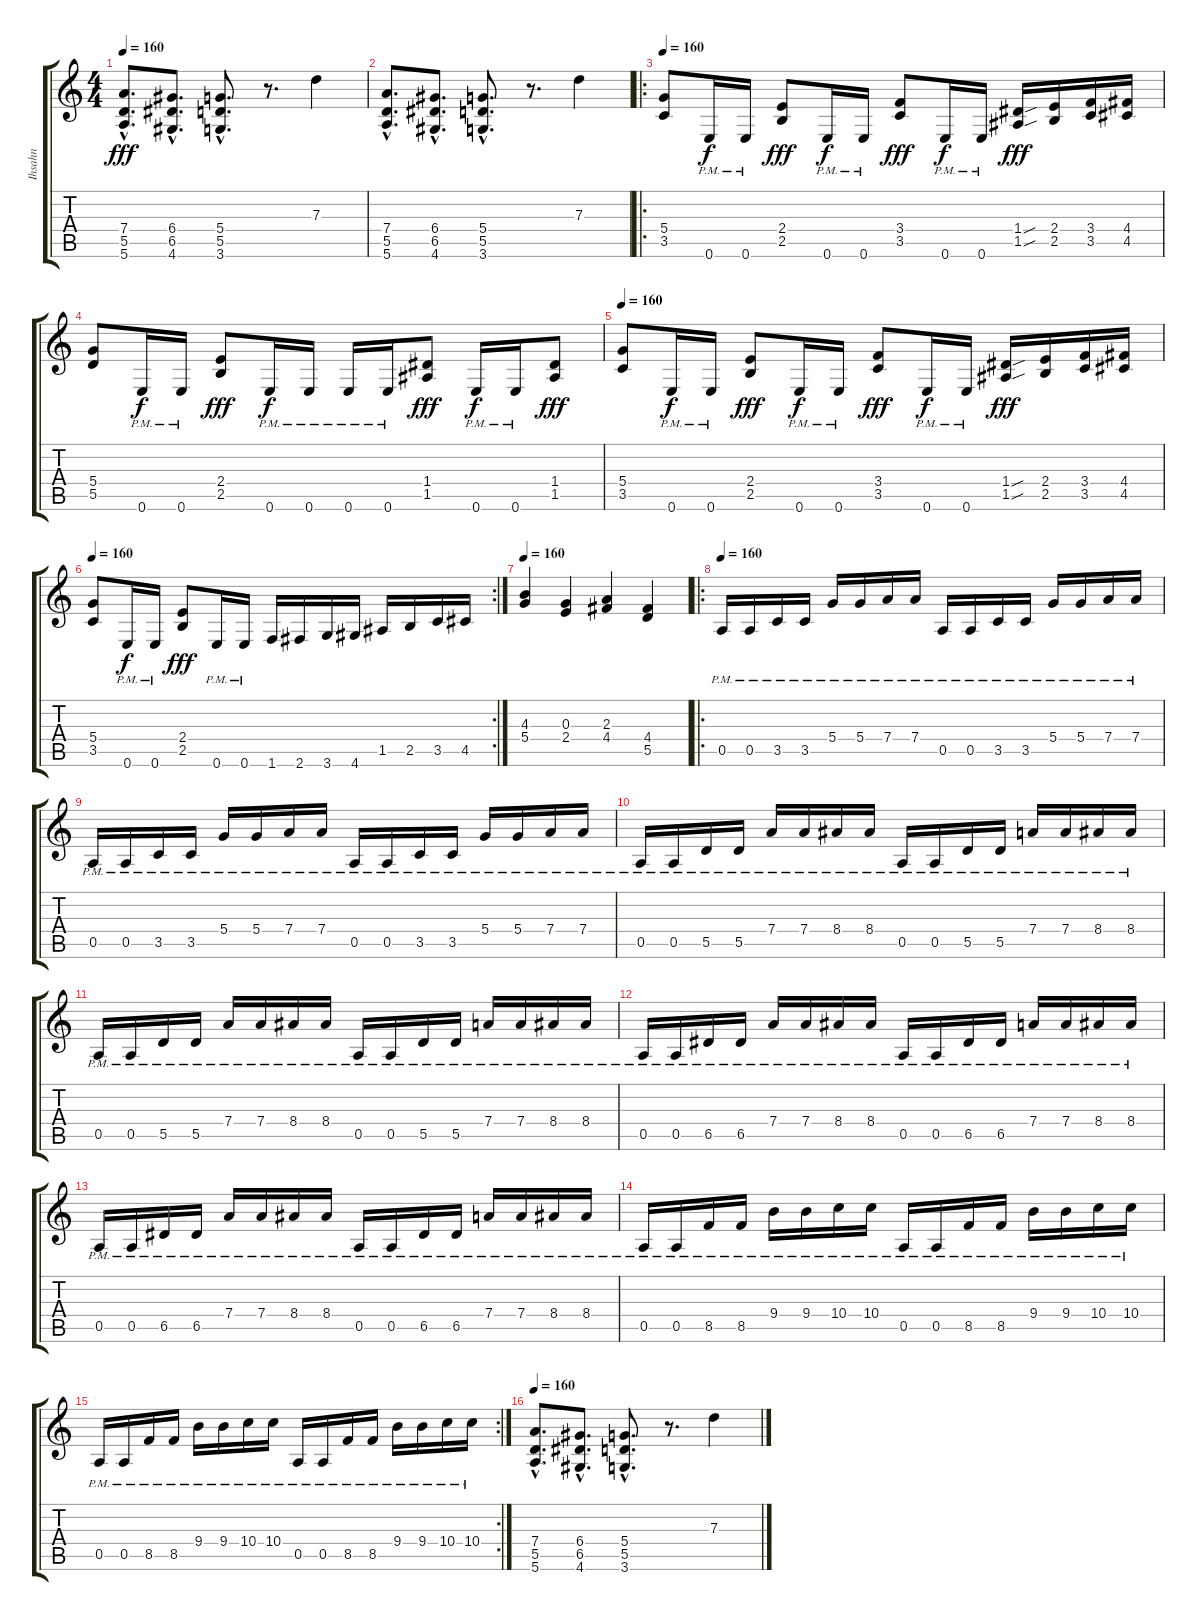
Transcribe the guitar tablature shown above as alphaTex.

\track ("Ihsahn" "Ihsahn") {instrument distortionguitar}
\staff {score tabs}
\tuning (E4 B3 G3 D3 A2 E2) {hide}
\ts (4 4)
\tempo 160
\clef g2
\ks c
(7.4{hac} 5.5{hac} 5.6{hac}).8{d dy fff} (6.4{hac} 6.5{hac} 4.6{hac}).8{d} (5.4{hac} 5.5{hac} 3.6{hac}).8{d} r.8{d} 7.3.4 |
(7.4{hac} 5.5{hac} 5.6{hac}).8{d} (6.4{hac} 6.5{hac} 4.6{hac}).8{d} (5.4{hac} 5.5{hac} 3.6{hac}).8{d} r.8{d} 7.3.4 |
\ro
\tempo 160
(5.4 3.5).8 0.6{pm}.16{dy f} 0.6{pm}.16 (2.4 2.5).8{dy fff} 0.6{pm}.16{dy f} 0.6{pm}.16 (3.4 3.5).8{dy fff} 0.6{pm}.16{dy f} 0.6{pm}.16 (1.4{sou} 1.5{sou}).16{dy fff} (2.4 2.5).16 (3.4 3.5).16 (4.4 4.5).16 |
(5.4 5.5).8 0.6{pm}.16{dy f} 0.6{pm}.16 (2.4 2.5).8{dy fff} 0.6{pm}.16{dy f} 0.6{pm}.16 0.6{pm}.16 0.6{pm}.16 (1.4 1.5).8{dy fff} 0.6{pm}.16{dy f} 0.6{pm}.16 (1.4 1.5).8{dy fff} |
\tempo 160
(5.4 3.5).8 0.6{pm}.16{dy f} 0.6{pm}.16 (2.4 2.5).8{dy fff} 0.6{pm}.16{dy f} 0.6{pm}.16 (3.4 3.5).8{dy fff} 0.6{pm}.16{dy f} 0.6{pm}.16 (1.4{sou} 1.5{sou}).16{dy fff} (2.4 2.5).16 (3.4 3.5).16 (4.4 4.5).16 |
\rc 2
\tempo 160
(5.4 3.5).8 0.6{pm}.16{dy f} 0.6{pm}.16 (2.4 2.5).8{dy fff} 0.6{pm}.16 0.6{pm}.16 1.6.16 2.6.16 3.6.16 4.6.16 1.5.16 2.5.16 3.5.16 4.5.16 |
\tempo 160
(4.3 5.4).4 (0.3 2.4).4 (2.3 4.4).4 (4.4 5.5).4 |
\ro
\tempo 160
0.5{pm}.16 0.5{pm}.16 3.5{pm}.16 3.5{pm}.16 5.4{pm}.16 5.4{pm}.16 7.4{pm}.16 7.4{pm}.16 0.5{pm}.16 0.5{pm}.16 3.5{pm}.16 3.5{pm}.16 5.4{pm}.16 5.4{pm}.16 7.4{pm}.16 7.4{pm}.16 |
0.5{pm}.16 0.5{pm}.16 3.5{pm}.16 3.5{pm}.16 5.4{pm}.16 5.4{pm}.16 7.4{pm}.16 7.4{pm}.16 0.5{pm}.16 0.5{pm}.16 3.5{pm}.16 3.5{pm}.16 5.4{pm}.16 5.4{pm}.16 7.4{pm}.16 7.4{pm}.16 |
0.5{pm}.16 0.5{pm}.16 5.5{pm}.16 5.5{pm}.16 7.4{pm}.16 7.4{pm}.16 8.4{pm}.16 8.4{pm}.16 0.5{pm}.16 0.5{pm}.16 5.5{pm}.16 5.5{pm}.16 7.4{pm}.16 7.4{pm}.16 8.4{pm}.16 8.4{pm}.16 |
0.5{pm}.16 0.5{pm}.16 5.5{pm}.16 5.5{pm}.16 7.4{pm}.16 7.4{pm}.16 8.4{pm}.16 8.4{pm}.16 0.5{pm}.16 0.5{pm}.16 5.5{pm}.16 5.5{pm}.16 7.4{pm}.16 7.4{pm}.16 8.4{pm}.16 8.4{pm}.16 |
0.5{pm}.16 0.5{pm}.16 6.5{pm}.16 6.5{pm}.16 7.4{pm}.16 7.4{pm}.16 8.4{pm}.16 8.4{pm}.16 0.5{pm}.16 0.5{pm}.16 6.5{pm}.16 6.5{pm}.16 7.4{pm}.16 7.4{pm}.16 8.4{pm}.16 8.4{pm}.16 |
0.5{pm}.16 0.5{pm}.16 6.5{pm}.16 6.5{pm}.16 7.4{pm}.16 7.4{pm}.16 8.4{pm}.16 8.4{pm}.16 0.5{pm}.16 0.5{pm}.16 6.5{pm}.16 6.5{pm}.16 7.4{pm}.16 7.4{pm}.16 8.4{pm}.16 8.4{pm}.16 |
0.5{pm}.16 0.5{pm}.16 8.5{pm}.16 8.5{pm}.16 9.4{pm}.16 9.4{pm}.16 10.4{pm}.16 10.4{pm}.16 0.5{pm}.16 0.5{pm}.16 8.5{pm}.16 8.5{pm}.16 9.4{pm}.16 9.4{pm}.16 10.4{pm}.16 10.4{pm}.16 |
\rc 2
0.5{pm}.16 0.5{pm}.16 8.5{pm}.16 8.5{pm}.16 9.4{pm}.16 9.4{pm}.16 10.4{pm}.16 10.4{pm}.16 0.5{pm}.16 0.5{pm}.16 8.5{pm}.16 8.5{pm}.16 9.4{pm}.16 9.4{pm}.16 10.4{pm}.16 10.4{pm}.16 |
\tempo 160
(7.4{hac} 5.5{hac} 5.6{hac}).8{d} (6.4{hac} 6.5{hac} 4.6{hac}).8{d} (5.4{hac} 5.5{hac} 3.6{hac}).8{d} r.8{d} 7.3.4
